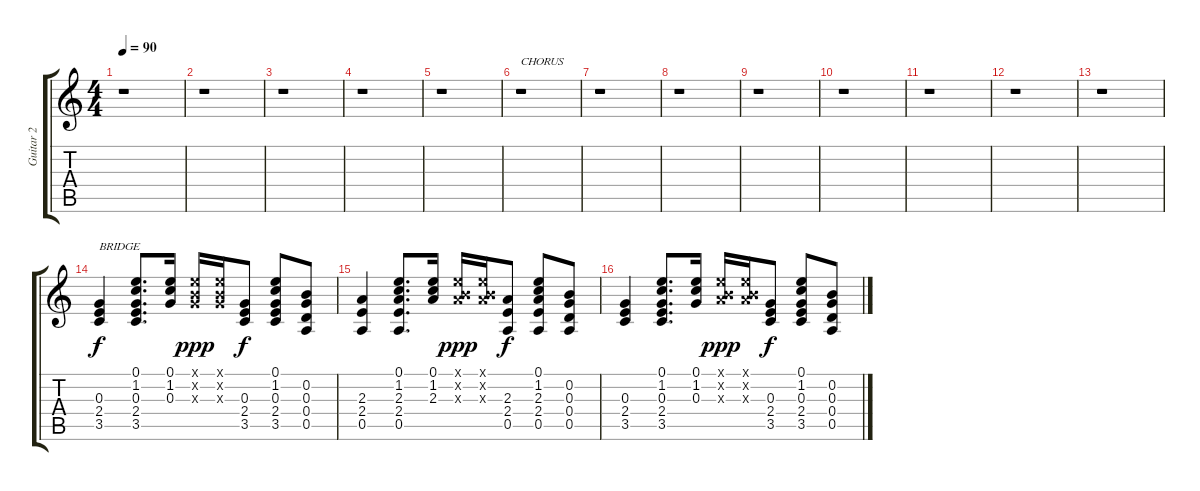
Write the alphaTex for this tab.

\track ("Guitar 2" "Guitar 2") {instrument acousticguitarnylon}
\staff {score tabs}
\tuning (E4 B3 G3 D3 A2 E2) {hide}
\ts (4 4)
\tempo 90
\clef g2
\ks c
r.1{dy f} |
r.1 |
r.1 |
r.1 |
r.1 |
r.1{txt "CHORUS"} |
r.1 |
r.1 |
r.1 |
r.1 |
r.1 |
r.1 |
r.1 |
(0.3 2.4 3.5).4{txt "BRIDGE"} (0.1 1.2 0.3 2.4 3.5).8{d} (0.1 1.2 0.3).16 (0.1{x} 0.2{x} 0.3{x}).16{dy ppp} (0.1{x} 0.2{x} 0.3{x}).16 (0.3 2.4 3.5).8{dy f} (0.1 1.2 0.3 2.4 3.5).8 (0.2 0.3 0.4 0.5).8 |
(2.3 2.4 0.5).4 (0.1 1.2 2.3 2.4 0.5).8{d} (0.1 1.2 2.3).16 (0.1{x} 0.2{x} 2.3{x}).16{dy ppp} (0.1{x} 0.2{x} 2.3{x}).16 (2.3 2.4 0.5).8{dy f} (0.1 1.2 2.3 2.4 0.5).8 (0.2 0.3 0.4 0.5).8 |
(0.3 2.4 3.5).4 (0.1 1.2 0.3 2.4 3.5).8{d} (0.1 1.2 0.3).16 (0.1{x} 0.2{x} 2.3{x}).16{dy ppp} (0.1{x} 0.2{x} 2.3{x}).16 (0.3 2.4 3.5).8{dy f} (0.1 1.2 0.3 2.4 3.5).8 (0.2 0.3 0.4 0.5).8
